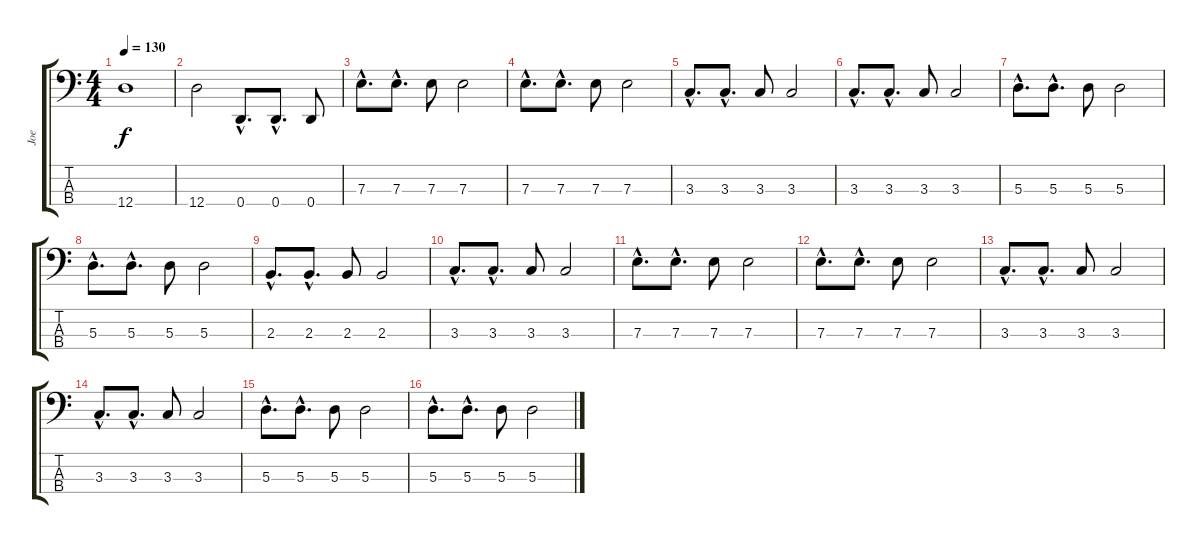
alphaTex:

\track ("Joe" "Joe") {instrument electricbasspick}
\staff {score tabs}
\tuning (G2 D2 A1 D1) {hide}
\ts (4 4)
\tempo 130
\clef f4
\ks c
12.4.1{dy f} |
12.4.2 0.4{hac}.8{d} 0.4{hac}.8{d} 0.4.8 |
7.3{hac}.8{d} 7.3{hac}.8{d} 7.3.8 7.3.2 |
7.3{hac}.8{d} 7.3{hac}.8{d} 7.3.8 7.3.2 |
3.3{hac}.8{d} 3.3{hac}.8{d} 3.3.8 3.3.2 |
3.3{hac}.8{d} 3.3{hac}.8{d} 3.3.8 3.3.2 |
5.3{hac}.8{d} 5.3{hac}.8{d} 5.3.8 5.3.2 |
5.3{hac}.8{d} 5.3{hac}.8{d} 5.3.8 5.3.2 |
2.3{hac}.8{d} 2.3{hac}.8{d} 2.3.8 2.3.2 |
3.3{hac}.8{d} 3.3{hac}.8{d} 3.3.8 3.3.2 |
7.3{hac}.8{d} 7.3{hac}.8{d} 7.3.8 7.3.2 |
7.3{hac}.8{d} 7.3{hac}.8{d} 7.3.8 7.3.2 |
3.3{hac}.8{d} 3.3{hac}.8{d} 3.3.8 3.3.2 |
3.3{hac}.8{d} 3.3{hac}.8{d} 3.3.8 3.3.2 |
5.3{hac}.8{d} 5.3{hac}.8{d} 5.3.8 5.3.2 |
5.3{hac}.8{d} 5.3{hac}.8{d} 5.3.8 5.3.2
